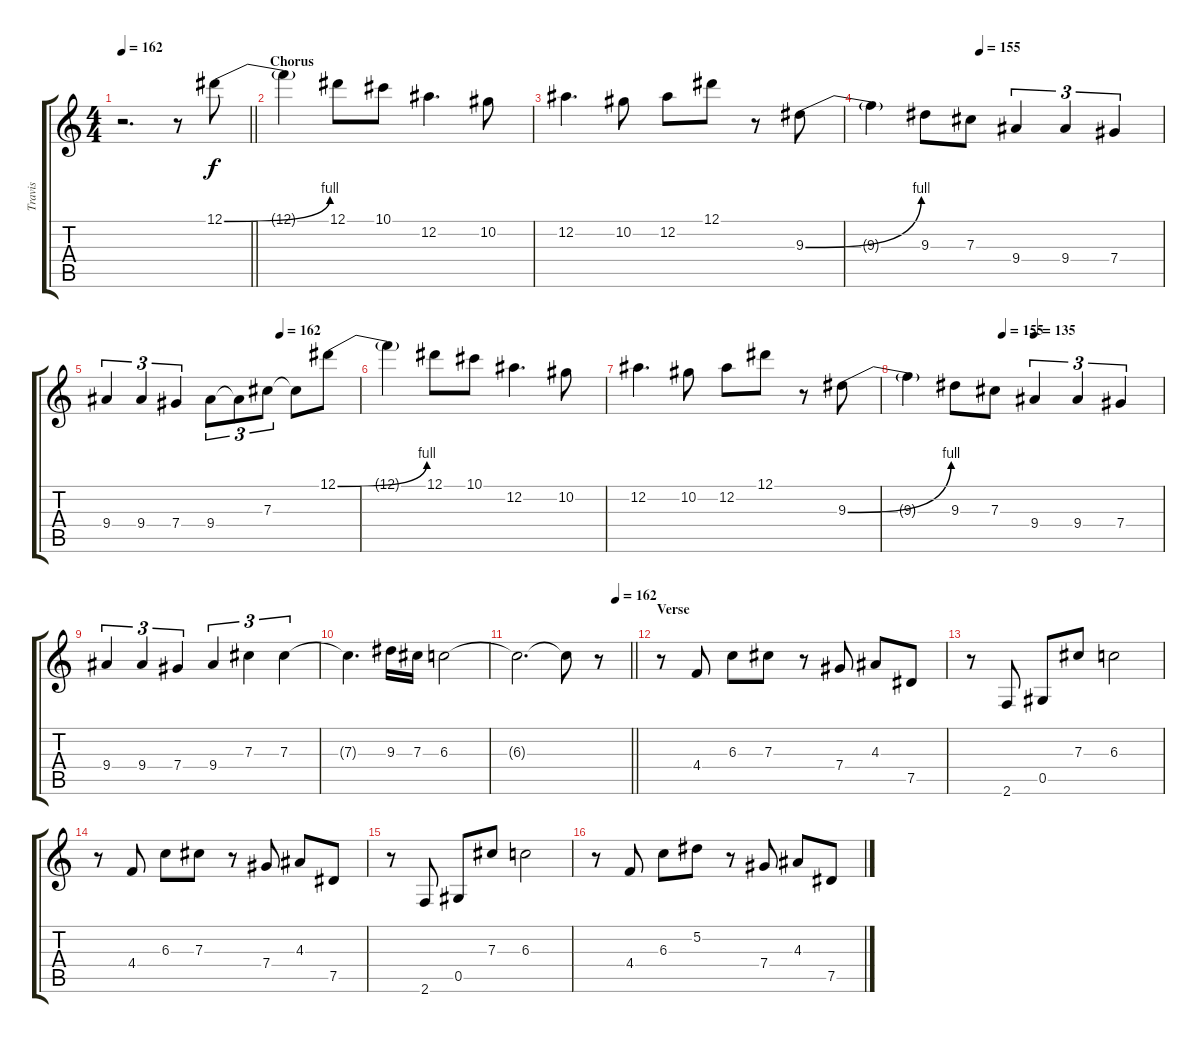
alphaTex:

\track ("Travis" "Travis") {instrument overdrivenguitar}
\staff {score tabs}
\tuning (Eb4 Bb3 Gb3 Db3 Ab2 Eb2) {hide}
\ts (4 4)
\tempo 162
\clef g2
\barLineRight lightlight
\ks c
r.2{d dy f} r.8 12.1{be (bend 0 0 60 4)}.8{volume 15} |
\section ("" "Chorus")
12.1{t}.4 12.1.8 10.1.8 12.2.4{d} 10.2.8 |
12.2.4{d} 10.2.8 12.2.8 12.1.8 r.8 9.3{be (bend 0 0 60 4)}.8 |
\tempo (155 0.375)
9.3{t}.4 9.3.8 7.3.8 9.4.4{tu (3 2)} 9.4.4{tu (3 2)} 7.4.4{tu (3 2)} |
\tempo (162 0.6875)
9.4.4{tu (3 2)} 9.4.4{tu (3 2)} 7.4.4{tu (3 2)} 9.4.8{tu (3 2)} 9.4{t}.8{tu (3 2)} 7.3.8{tu (3 2)} 7.3{t}.8 12.1{be (bend 0 0 60 4)}.8 |
12.1{t}.4 12.1.8 10.1.8 12.2.4{d} 10.2.8 |
12.2.4{d} 10.2.8 12.2.8 12.1.8 r.8 9.3{be (bend 0 0 60 4)}.8 |
\tempo (155 0.375)
\tempo (135 0.5)
9.3{t}.4 9.3.8 7.3.8 9.4.4{tu (3 2)} 9.4.4{tu (3 2)} 7.4.4{tu (3 2)} |
9.4.4{tu (3 2)} 9.4.4{tu (3 2)} 7.4.4{tu (3 2)} 9.4.4{tu (3 2)} 7.3.4{tu (3 2)} 7.3.4{tu (3 2)} |
7.3{t}.4{d} 9.3.16 7.3.16 6.3.2 |
\tempo (162 0.875)
\barLineRight lightlight
6.3{t}.2{d} 6.3{t}.8 r.8 |
\section ("" "Verse")
r.8{volume 13 instrument acousticguitarsteel} 4.4.8 6.3.8 7.3.8 r.8 7.4.8 4.3.8 7.5.8 |
r.8 2.6.8 0.5.8 7.3.8 6.3.2 |
r.8 4.4.8 6.3.8 7.3.8 r.8 7.4.8 4.3.8 7.5.8 |
r.8 2.6.8 0.5.8 7.3.8 6.3.2 |
r.8 4.4.8 6.3.8 5.2.8 r.8 7.4.8 4.3.8 7.5.8
